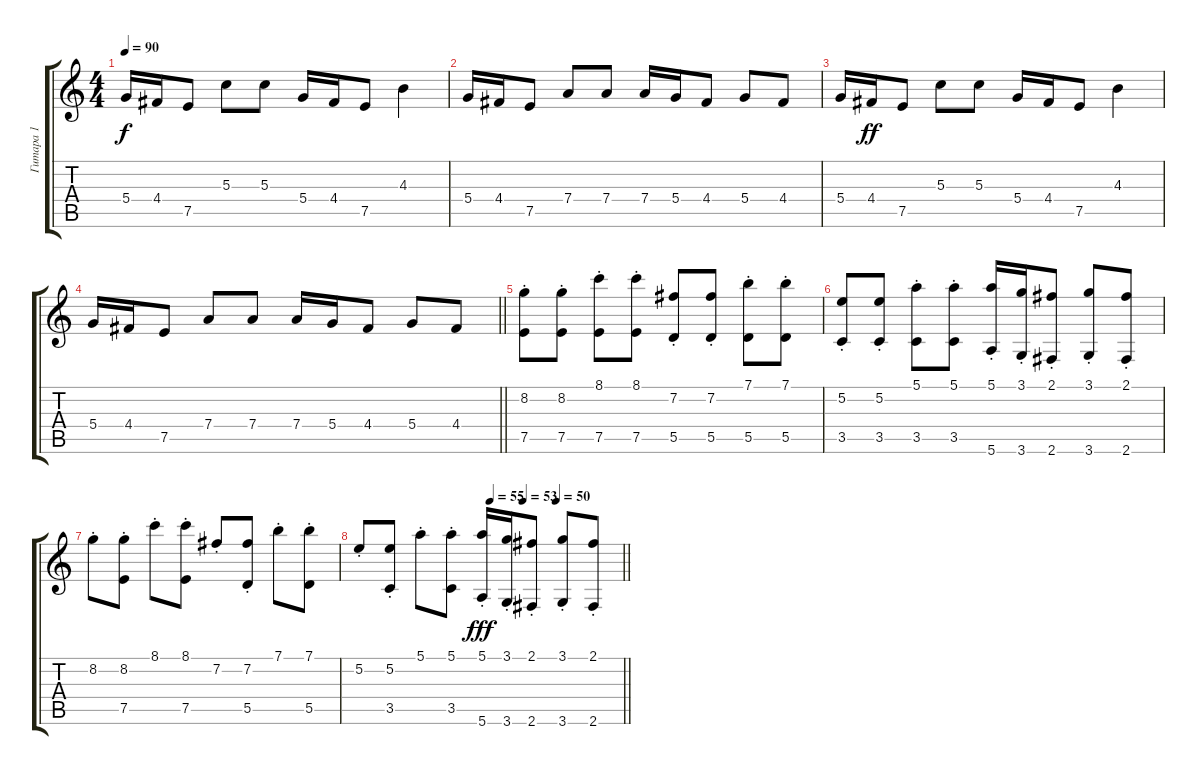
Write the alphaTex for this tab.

\track ("Гитара 1" "Гитара 1") {instrument electricguitarjazz}
\staff {score tabs}
\tuning (E4 B3 G3 D3 A2 E2) {hide}
\ts (4 4)
\tempo 90
\clef g2
\ks c
5.4.16{dy f} 4.4.16 7.5.8 5.3.8 5.3.8 5.4.16 4.4.16 7.5.8 4.3.4 |
5.4.16 4.4.16 7.5.8 7.4.8 7.4.8 7.4.16 5.4.16 4.4.8 5.4.8 4.4.8 |
5.4.16 4.4.16{dy ff} 7.5.8 5.3.8 5.3.8 5.4.16 4.4.16 7.5.8 4.3.4 |
\barLineRight lightlight
5.4.16 4.4.16 7.5.8 7.4.8 7.4.8 7.4.16 5.4.16 4.4.8 5.4.8 4.4.8 |
\section ("" "")
(8.2{st} 7.5).8 (8.2{st} 7.5).8 (8.1{st} 7.5).8 (8.1{st} 7.5).8 (7.2{st} 5.5).8 (7.2{st} 5.5).8 (7.1{st} 5.5).8 (7.1{st} 5.5).8 |
(5.2{st} 3.5).8 (5.2{st} 3.5).8 (5.1{st} 3.5).8 (5.1{st} 3.5).8 (5.1{st} 5.6).16 (3.1{st} 3.6).16 (2.1{st} 2.6).8 (3.1{st} 3.6).8 (2.1{st} 2.6).8 |
8.2{st}.8 (8.2{st} 7.5).8 8.1{st}.8 (8.1{st} 7.5).8 7.2{st}.8 (7.2{st} 5.5).8 7.1{st}.8 (7.1{st} 5.5).8 |
\tempo (55 0.5)
\tempo (53 0.625)
\tempo (50 0.75)
\barLineRight lightlight
5.2{st}.8 (5.2{st} 3.5).8 5.1{st}.8 (5.1{st} 3.5).8 (5.1{st} 5.6).16{dy fff} (3.1{st} 3.6).16 (2.1{st} 2.6).8 (3.1{st} 3.6).8 (2.1{st} 2.6).8
